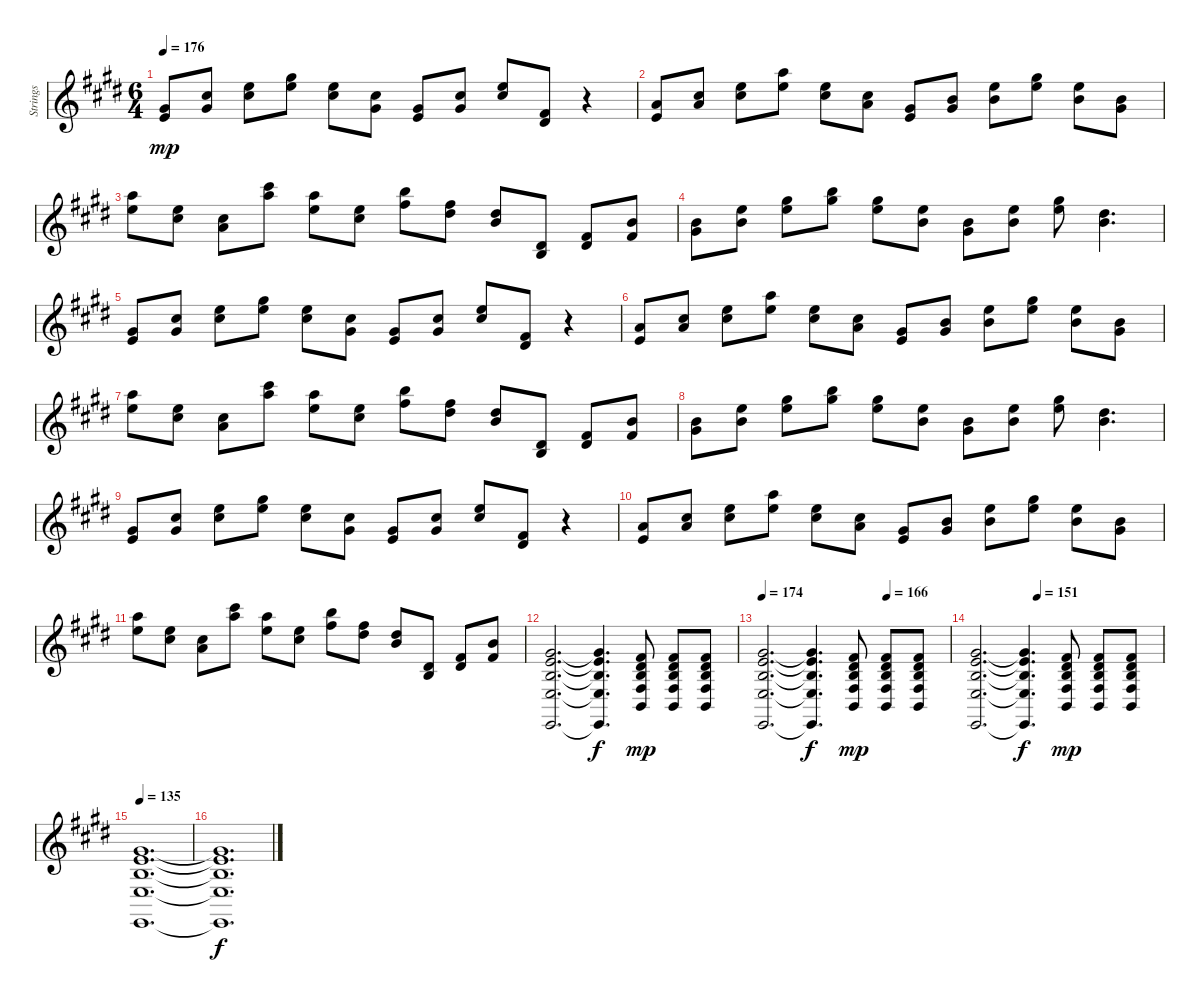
\track ("Strings" "Strings") {instrument stringensemble1}
\staff {score}
\tuning (E4 B3 G3 D3 A2 C2) {hide}
\ts (6 4)
\tempo 176
\clef g2
\ks e
(0.1 13.3).8{dy mp} (14.2 13.3).8 (12.1 14.2).8 (16.1 17.2).8 (12.1 14.2).8 (9.1 9.2).8 (4.1 5.2).8 (9.1 9.2).8 (12.1 14.2).8 (11.3 13.4).8 r.4 |
(10.2 9.3).8 (9.1 10.2).8 (12.1 14.2).8 (17.1 17.2).8 (12.1 14.2).8 (14.2 14.3).8 (9.2 9.3).8 (7.1 9.2).8 (12.1 12.2).8 (16.1 17.2).8 (12.1 12.2).8 (12.2 13.3).8 |
(17.1 17.2).8 (12.1 14.2).8 (14.2 14.3).8 (21.1 22.2).8 (17.1 17.2).8 (17.2 18.3).8 (19.1 19.2).8 (19.2 20.3).8 (16.2 16.3).8 (13.4 14.5).8 (11.3 13.4).8 (12.2 11.3).8 |
(7.1 9.2).8 (12.1 12.2).8 (16.1 17.2).8 (19.1 21.2).8 (16.1 17.2).8 (12.1 12.2).8 (7.1 9.2).8 (12.1 12.2).8 (16.1 17.2).8 (11.1 12.2).4{d} |
(0.1 13.3).8 (14.2 13.3).8 (12.1 14.2).8 (16.1 17.2).8 (12.1 14.2).8 (9.1 9.2).8 (4.1 5.2).8 (9.1 9.2).8 (12.1 14.2).8 (11.3 13.4).8 r.4 |
(10.2 9.3).8 (9.1 10.2).8 (12.1 14.2).8 (17.1 17.2).8 (12.1 14.2).8 (14.2 14.3).8 (9.2 9.3).8 (7.1 9.2).8 (12.1 12.2).8 (16.1 17.2).8 (12.1 12.2).8 (12.2 13.3).8 |
(17.1 17.2).8 (12.1 14.2).8 (14.2 14.3).8 (21.1 22.2).8 (17.1 17.2).8 (17.2 18.3).8 (19.1 19.2).8 (19.2 20.3).8 (16.2 16.3).8 (13.4 14.5).8 (11.3 13.4).8 (12.2 11.3).8 |
(7.1 9.2).8 (12.1 12.2).8 (16.1 17.2).8 (19.1 21.2).8 (16.1 17.2).8 (12.1 12.2).8 (7.1 9.2).8 (12.1 12.2).8 (16.1 17.2).8 (11.1 12.2).4{d} |
(0.1 13.3).8 (14.2 13.3).8 (12.1 14.2).8 (16.1 17.2).8 (12.1 14.2).8 (9.1 9.2).8 (4.1 5.2).8 (9.1 9.2).8 (12.1 14.2).8 (11.3 13.4).8 r.4 |
(10.2 9.3).8 (9.1 10.2).8 (12.1 14.2).8 (17.1 17.2).8 (12.1 14.2).8 (14.2 14.3).8 (9.2 9.3).8 (7.1 9.2).8 (12.1 12.2).8 (16.1 17.2).8 (12.1 12.2).8 (12.2 13.3).8 |
(17.1 17.2).8 (12.1 14.2).8 (14.2 14.3).8 (21.1 22.2).8 (17.1 17.2).8 (17.2 18.3).8 (19.1 19.2).8 (19.2 20.3).8 (16.2 16.3).8 (13.4 14.5).8 (11.3 13.4).8 (12.2 11.3).8 |
(4.1 5.2 4.3 7.5 4.6).2{d} (4.1{t} 5.2{t} 4.3{t} 7.5{t} 4.6{t}).4{d dy f} (2.1 4.2 4.3 4.4 2.5).8{dy mp} (2.1 4.2 4.3 4.4 2.5).8 (2.1 4.2 4.3 4.4 2.5).8 |
\tempo 174
\tempo (166 0.6666666666666666)
(4.1 5.2 4.3 2.4 4.6).2{d} (4.1{t} 5.2{t} 4.3{t} 2.4{t} 4.6{t}).4{d dy f} (2.1 4.2 4.3 4.4 2.5).8{dy mp} (2.1 4.2 4.3 4.4 2.5).8 (2.1 4.2 4.3 4.4 2.5).8 |
\tempo (151 0.3333333333333333)
(4.1 5.2 4.3 2.4 4.6).2{d} (4.1{t} 5.2{t} 4.3{t} 2.4{t} 4.6{t}).4{d dy f} (2.1 4.2 4.3 4.4 2.5).8{dy mp} (2.1 4.2 4.3 4.4 2.5).8 (2.1 4.2 4.3 4.4 2.5).8 |
\tempo 135
(4.1 5.2 4.3 2.4 4.6).1{d} |
(4.1{t} 5.2{t} 4.3{t} 2.4{t} 4.6{t}).1{d dy f}
